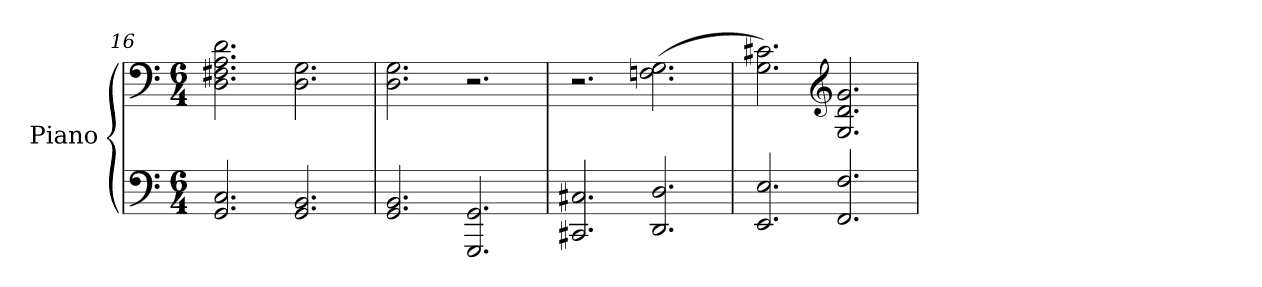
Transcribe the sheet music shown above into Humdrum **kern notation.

**kern	**kern
*part1	*part1
*staff2	*staff1
*I"Piano	*
*I'Pno.	*
*clefF4	*clefF4
*k[]	*k[]
*M6/4	*M6/4
=16	=16
2.GG/ 2.C/	2.D\ 2.F#X\ 2.A\ 2.d\
2.GG/ 2.BB/	2.D\ 2.G\
=17	=17
2.GG/ 2.BB/	2.D\ 2.G\
2.GGG/ 2.GG/	2.r
=18	=18
2.CC#X/ 2.C#X/	2.r
2.DD/ 2.D/	(>2.Fn\ 2.G\
!!LO:LB:g=z
=19	=19
2.EE/ 2.E/	2.G\ 2.c#X\)
*	*clefG2
2.FF/ 2.F/	2.G/ 2.d/ 2.g/
=	=
*-	*-
